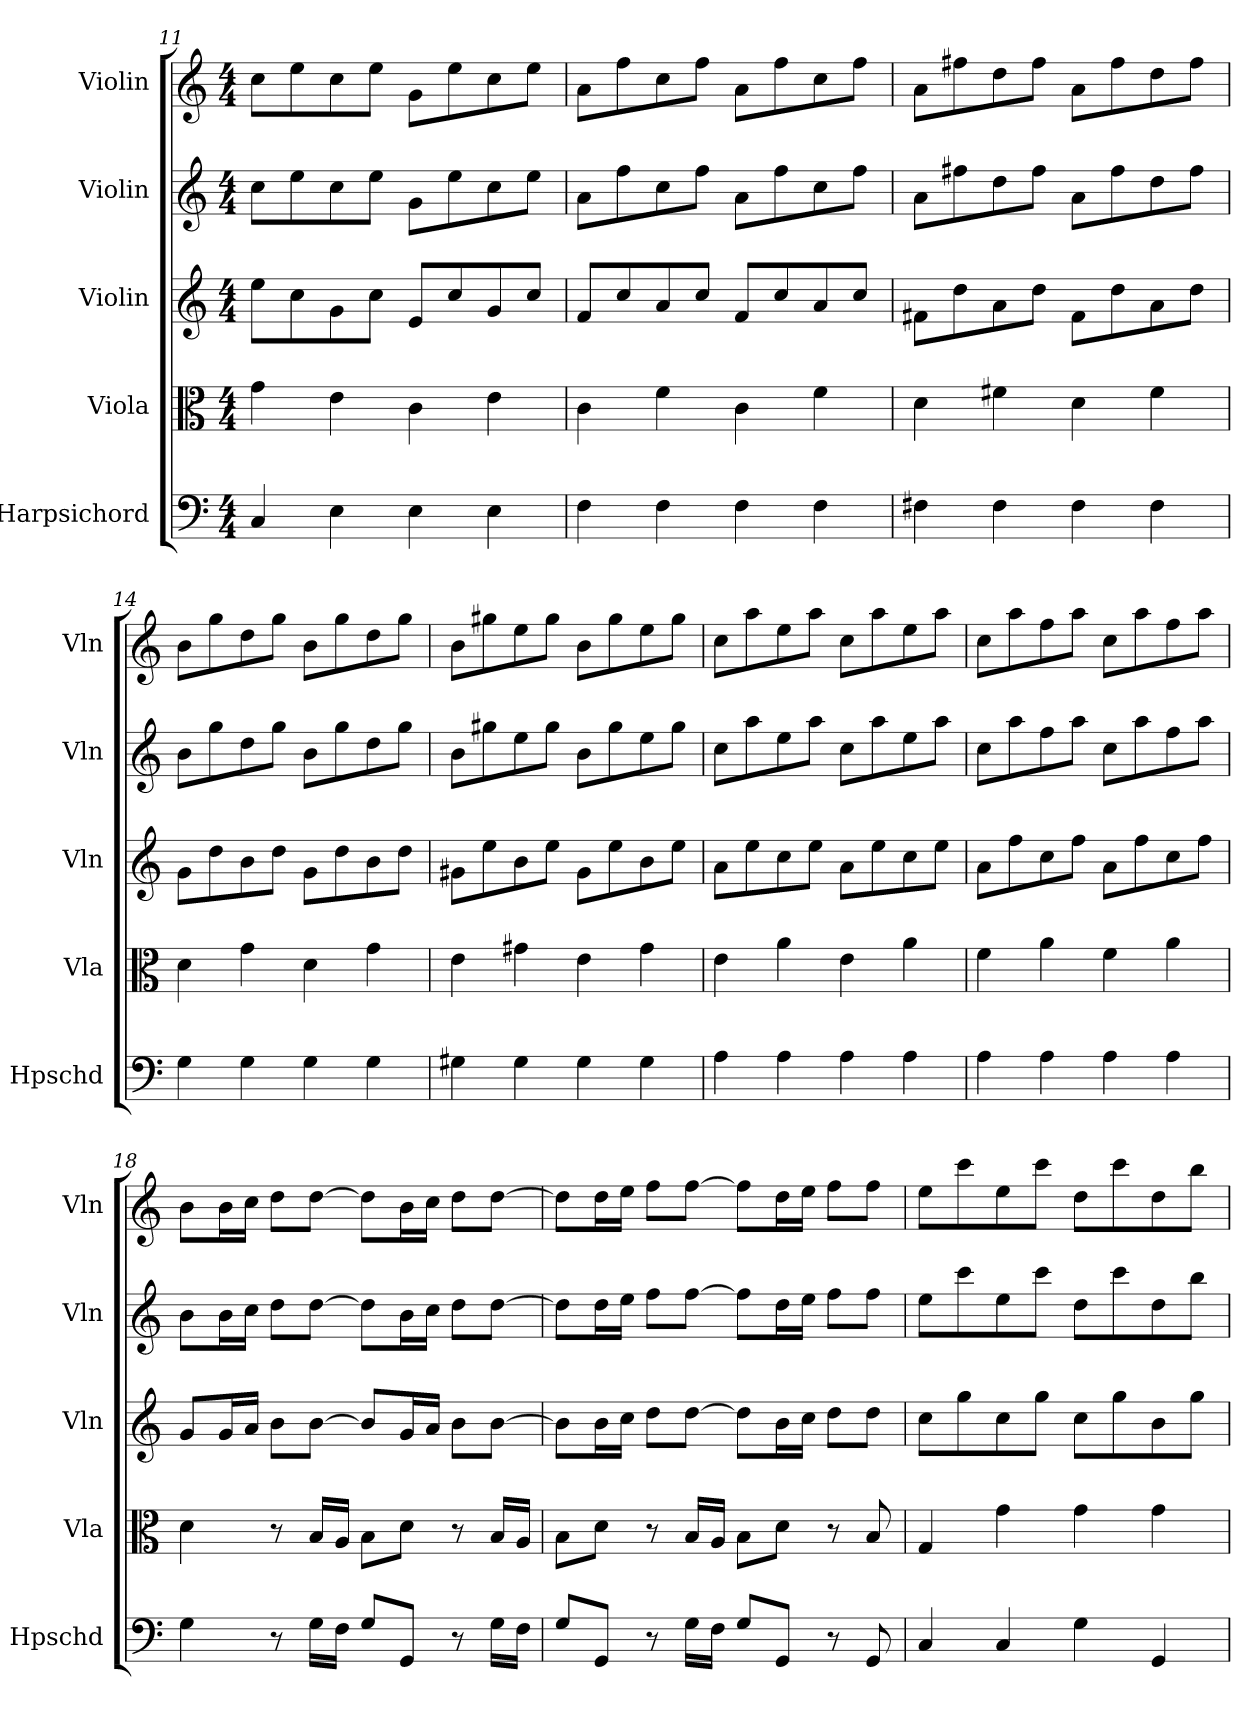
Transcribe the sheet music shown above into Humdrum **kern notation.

**kern	**kern	**kern	**kern	**kern
*part5	*part4	*part3	*part2	*part1
*staff5	*staff4	*staff3	*staff2	*staff1
*I"Harpsichord	*I"Viola	*I"Violin	*I"Violin	*I"Violin
*I'Hpschd	*I'Vla	*I'Vln	*I'Vln	*I'Vln
*clefF4	*clefC3	*clefG2	*clefG2	*clefG2
*k[]	*k[]	*k[]	*k[]	*k[]
*C:	*C:	*C:	*C:	*C:
*M4/4	*M4/4	*M4/4	*M4/4	*M4/4
=11	=11	=11	=11	=11
4C/	4g\	8ee\L	8cc\L	8cc\L
.	.	8cc\	8ee\	8ee\
4E\	4e\	8g\	8cc\	8cc\
.	.	8cc\J	8ee\J	8ee\J
4E\	4c\	8e/L	8g\L	8g\L
.	.	8cc/	8ee\	8ee\
4E\	4e\	8g/	8cc\	8cc\
.	.	8cc/J	8ee\J	8ee\J
=12	=12	=12	=12	=12
4F\	4c\	8f/L	8a\L	8a\L
.	.	8cc/	8ff\	8ff\
4F\	4f\	8a/	8cc\	8cc\
.	.	8cc/J	8ff\J	8ff\J
4F\	4c\	8f/L	8a\L	8a\L
.	.	8cc/	8ff\	8ff\
4F\	4f\	8a/	8cc\	8cc\
.	.	8cc/J	8ff\J	8ff\J
=13	=13	=13	=13	=13
4F#X\	4d\	8f#X\L	8a\L	8a\L
.	.	8dd\	8ff#X\	8ff#X\
4F#\	4f#X\	8a\	8dd\	8dd\
.	.	8dd\J	8ff#\J	8ff#\J
4F#\	4d\	8f#\L	8a\L	8a\L
.	.	8dd\	8ff#\	8ff#\
4F#\	4f#\	8a\	8dd\	8dd\
.	.	8dd\J	8ff#\J	8ff#\J
=14	=14	=14	=14	=14
4G\	4d\	8g\L	8b\L	8b\L
.	.	8dd\	8gg\	8gg\
4G\	4g\	8b\	8dd\	8dd\
.	.	8dd\J	8gg\J	8gg\J
4G\	4d\	8g\L	8b\L	8b\L
.	.	8dd\	8gg\	8gg\
4G\	4g\	8b\	8dd\	8dd\
.	.	8dd\J	8gg\J	8gg\J
=15	=15	=15	=15	=15
4G#X\	4e\	8g#X\L	8b\L	8b\L
.	.	8ee\	8gg#X\	8gg#X\
4G#\	4g#X\	8b\	8ee\	8ee\
.	.	8ee\J	8gg#\J	8gg#\J
4G#\	4e\	8g#\L	8b\L	8b\L
.	.	8ee\	8gg#\	8gg#\
4G#\	4g#\	8b\	8ee\	8ee\
.	.	8ee\J	8gg#\J	8gg#\J
=16	=16	=16	=16	=16
4A\	4e\	8a\L	8cc\L	8cc\L
.	.	8ee\	8aa\	8aa\
4A\	4a\	8cc\	8ee\	8ee\
.	.	8ee\J	8aa\J	8aa\J
4A\	4e\	8a\L	8cc\L	8cc\L
.	.	8ee\	8aa\	8aa\
4A\	4a\	8cc\	8ee\	8ee\
.	.	8ee\J	8aa\J	8aa\J
=17	=17	=17	=17	=17
4A\	4f\	8a\L	8cc\L	8cc\L
.	.	8ff\	8aa\	8aa\
4A\	4a\	8cc\	8ff\	8ff\
.	.	8ff\J	8aa\J	8aa\J
4A\	4f\	8a\L	8cc\L	8cc\L
.	.	8ff\	8aa\	8aa\
4A\	4a\	8cc\	8ff\	8ff\
.	.	8ff\J	8aa\J	8aa\J
=18	=18	=18	=18	=18
4G\	4d\	8g/L	8b\L	8b\L
.	.	16g/L	16b\L	16b\L
.	.	16a/JJ	16cc\JJ	16cc\JJ
8r	8r	8b\L	8dd\L	8dd\L
16G\LL	16B/LL	[8b\J	[8dd\J	[8dd\J
16F\JJ	16A/JJ	.	.	.
8G/L	8B\L	8b/L]	8dd\L]	8dd\L]
8GG/J	8d\J	16g/L	16b\L	16b\L
.	.	16a/JJ	16cc\JJ	16cc\JJ
8r	8r	8b\L	8dd\L	8dd\L
16G\LL	16B/LL	[8b\J	[8dd\J	[8dd\J
16F\JJ	16A/JJ	.	.	.
=19	=19	=19	=19	=19
8G/L	8B\L	8b\L]	8dd\L]	8dd\L]
8GG/J	8d\J	16b\L	16dd\L	16dd\L
.	.	16cc\JJ	16ee\JJ	16ee\JJ
8r	8r	8dd\L	8ff\L	8ff\L
16G\LL	16B/LL	[8dd\J	[8ff\J	[8ff\J
16F\JJ	16A/JJ	.	.	.
8G/L	8B\L	8dd\L]	8ff\L]	8ff\L]
8GG/J	8d\J	16b\L	16dd\L	16dd\L
.	.	16cc\JJ	16ee\JJ	16ee\JJ
8r	8r	8dd\L	8ff\L	8ff\L
8GG/	8B/	8dd\J	8ff\J	8ff\J
=20	=20	=20	=20	=20
4C/	4G/	8cc\L	8ee\L	8ee\L
.	.	8gg\	8ccc\	8ccc\
4C/	4g\	8cc\	8ee\	8ee\
.	.	8gg\J	8ccc\J	8ccc\J
4G\	4g\	8cc\L	8dd\L	8dd\L
.	.	8gg\	8ccc\	8ccc\
4GG/	4g\	8b\	8dd\	8dd\
.	.	8gg\J	8bb\J	8bb\J
=	=	=	=	=
*-	*-	*-	*-	*-
